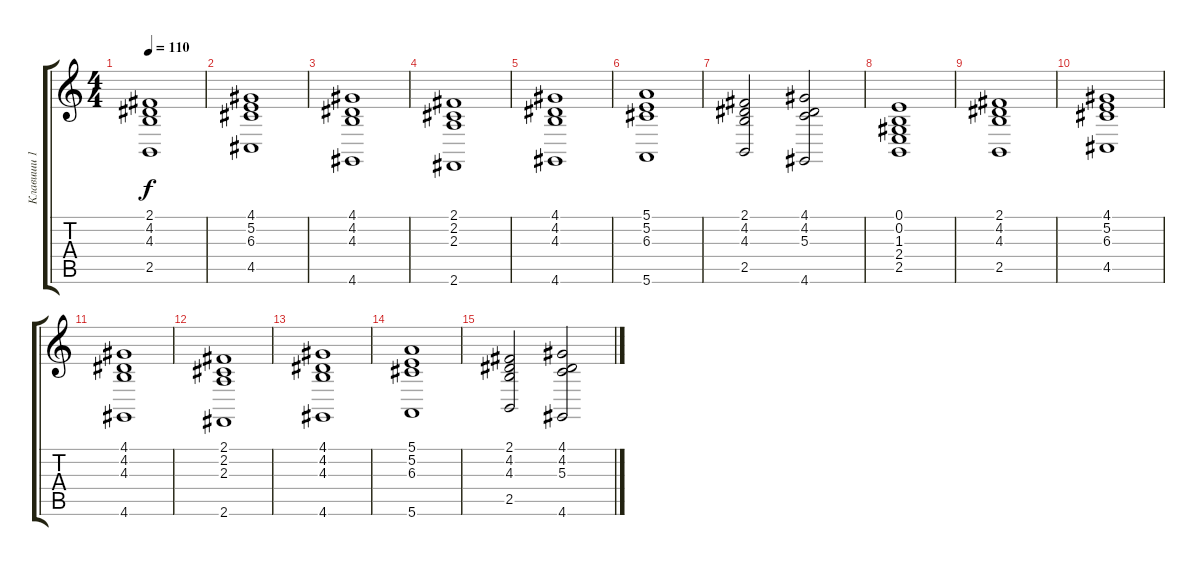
\track ("Клавиши 1" "Клавиши 1") {instrument stringensemble1}
\staff {score tabs}
\tuning (E4 B3 G3 D3 A2 E2) {hide}
\ts (4 4)
\tempo 110
\clef g2
\ks c
(2.1 4.2 4.3 2.5).1{dy f} |
(4.1 5.2 6.3 4.5).1 |
(4.1 4.2 4.3 4.6).1 |
(2.1 2.2 2.3 2.6).1 |
(4.1 4.2 4.3 4.6).1 |
(5.1 5.2 6.3 5.6).1 |
(2.1 4.2 4.3 2.5).2 (4.1 4.2 5.3 4.6).2 |
(0.1 0.2 1.3 2.4 2.5).1{volume 11} |
(2.1 4.2 4.3 2.5).1{volume 11} |
(4.1 5.2 6.3 4.5).1{volume 9} |
(4.1 4.2 4.3 4.6).1{volume 8} |
(2.1 2.2 2.3 2.6).1{volume 6} |
(4.1 4.2 4.3 4.6).1{volume 5} |
(5.1 5.2 6.3 5.6).1{volume 4} |
(2.1 4.2 4.3 2.5).2{volume 2} (4.1 4.2 5.3 4.6).2
